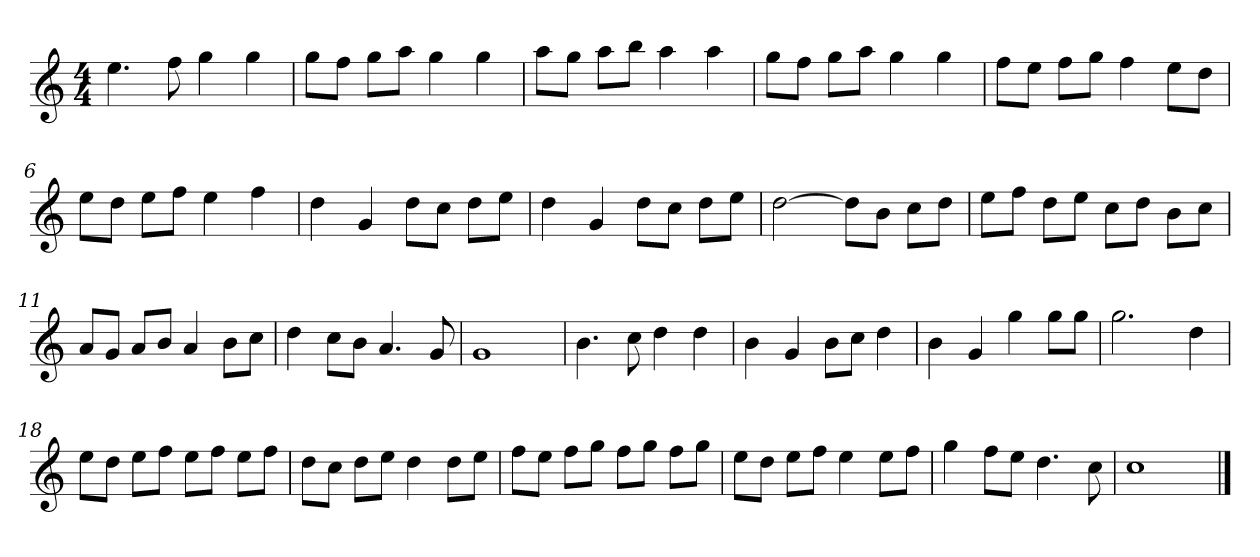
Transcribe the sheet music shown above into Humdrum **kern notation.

**kern
*part1
*staff1
*k[]
*M4/4
*MM120
=1
4.ee
8ff
4gg
4gg
=2
8ggL
8ffJ
8ggL
8aaJ
4gg
4gg
=3
8aaL
8ggJ
8aaL
8bbJ
4aa
4aa
=4
8ggL
8ffJ
8ggL
8aaJ
4gg
4gg
=5
8ffL
8eeJ
8ffL
8ggJ
4ff
8eeL
8ddJ
=6
8eeL
8ddJ
8eeL
8ffJ
4ee
4ff
=7
4dd
4g
8ddL
8ccJ
8ddL
8eeJ
=8
4dd
4g
8ddL
8ccJ
8ddL
8eeJ
=9
[2dd
8ddL]
8bJ
8ccL
8ddJ
=10
8eeL
8ffJ
8ddL
8eeJ
8ccL
8ddJ
8bL
8ccJ
=11
8aL
8gJ
8aL
8bJ
4a
8bL
8ccJ
=12
4dd
8ccL
8bJ
4.a
8g
=13
1g
=14
4.b
8cc
4dd
4dd
=15
4b
4g
8bL
8ccJ
4dd
=16
4b
4g
4gg
8ggL
8ggJ
=17
2.gg
4dd
=18
8eeL
8ddJ
8eeL
8ffJ
8eeL
8ffJ
8eeL
8ffJ
=19
8ddL
8ccJ
8ddL
8eeJ
4dd
8ddL
8eeJ
=20
8ffL
8eeJ
8ffL
8ggJ
8ffL
8ggJ
8ffL
8ggJ
=21
8eeL
8ddJ
8eeL
8ffJ
4ee
8eeL
8ffJ
=22
4gg
8ffL
8eeJ
4.dd
8cc
=23
1cc
==
*-
